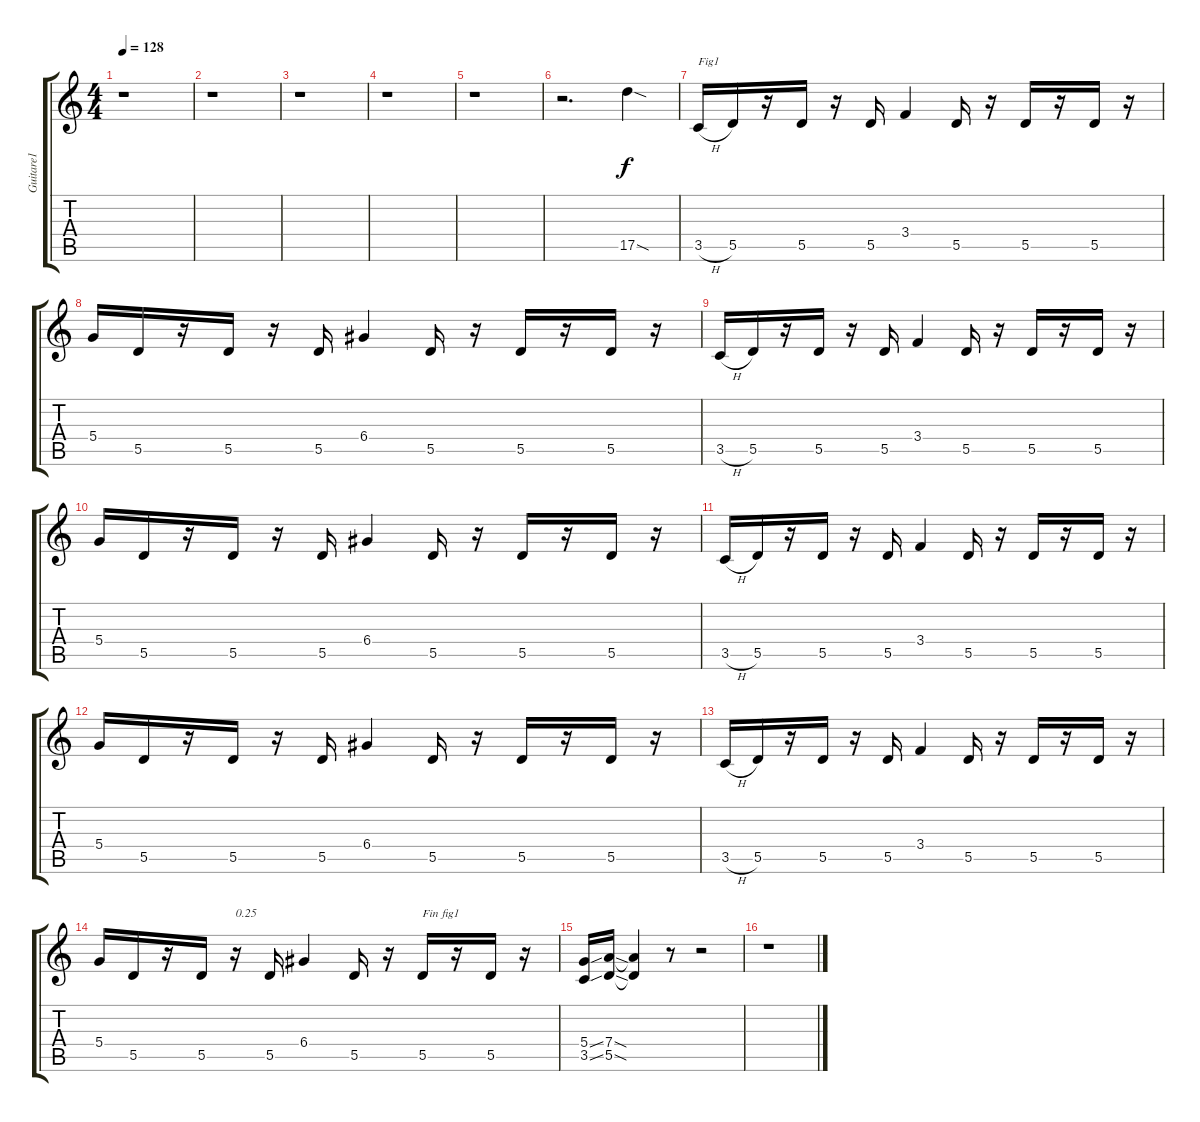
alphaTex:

\track ("Guitare1" "Guitare1") {instrument overdrivenguitar}
\staff {score tabs}
\tuning (E4 B3 G3 D3 A2 E2) {hide}
\ts (4 4)
\tempo 128
\clef g2
\ks c
r.1{dy f instrument overdrivenguitar} |
r.1 |
r.1 |
r.1 |
r.1 |
r.2{d} 17.5{sod}.4 |
3.5{h}.16{txt "Fig1"} 5.5.16 r.16 5.5.16 r.16 5.5.16 3.4.4 5.5.16 r.16 5.5.16 r.16 5.5.16 r.16 |
5.4.16 5.5.16 r.16 5.5.16 r.16 5.5.16 6.4.4 5.5.16 r.16 5.5.16 r.16 5.5.16 r.16 |
3.5{h}.16 5.5.16 r.16 5.5.16 r.16 5.5.16 3.4.4 5.5.16 r.16 5.5.16 r.16 5.5.16 r.16 |
5.4.16 5.5.16 r.16 5.5.16 r.16 5.5.16 6.4.4 5.5.16 r.16 5.5.16 r.16 5.5.16 r.16 |
3.5{h}.16 5.5.16 r.16 5.5.16 r.16 5.5.16 3.4.4 5.5.16 r.16 5.5.16 r.16 5.5.16 r.16 |
5.4.16 5.5.16 r.16 5.5.16 r.16 5.5.16 6.4.4 5.5.16 r.16 5.5.16 r.16 5.5.16 r.16 |
3.5{h}.16 5.5.16 r.16 5.5.16 r.16 5.5.16 3.4.4 5.5.16 r.16 5.5.16 r.16 5.5.16 r.16 |
5.4.16 5.5.16 r.16 5.5.16 r.16{txt "0.25"} 5.5.16 6.4.4 5.5.16 r.16 5.5.16{txt "Fin fig1"} r.16 5.5.16 r.16 |
(5.4{ss} 3.5{ss}).16 (7.4{sod} 5.5{sod}).16 (7.4{t} 5.5{t}).4 r.8 r.2 |
r.1
